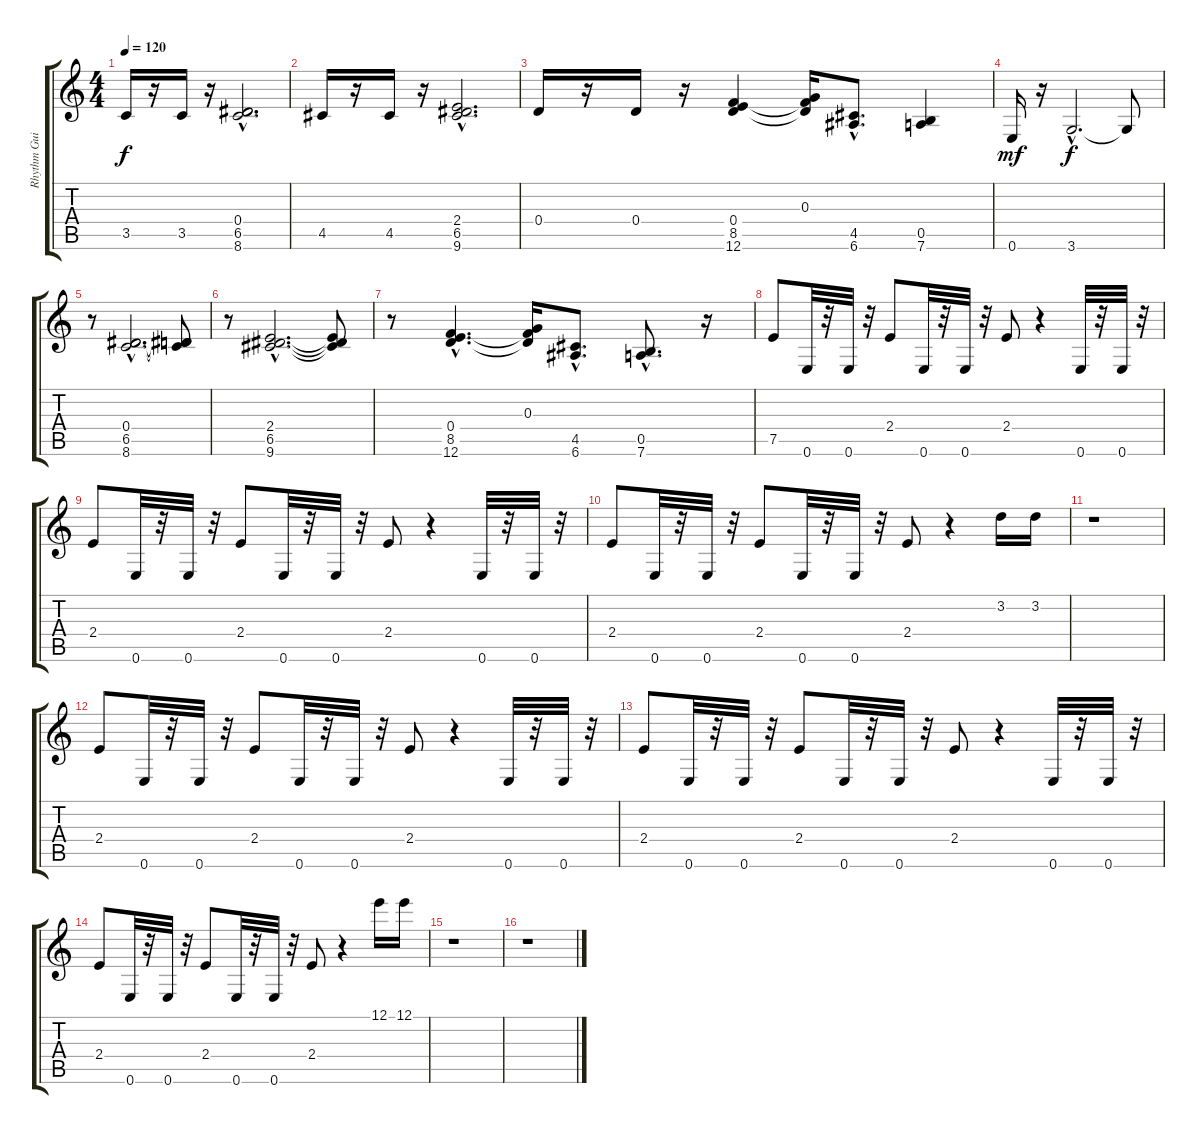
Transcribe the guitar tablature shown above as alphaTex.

\track ("Rhythm Guitar" "Rhythm Gui") {instrument overdrivenguitar}
\staff {score tabs}
\tuning (E4 B3 G3 D3 A2 E2) {hide}
\ts (4 4)
\tempo 120
\clef g2
\ks c
3.5.16{dy f} r.16 3.5.16 r.16 (0.4{hac} 6.5{hac} 8.6{hac}).2{d} |
4.5.16 r.16 4.5.16 r.16 (2.4{hac} 6.5{hac} 9.6{hac}).2{d} |
0.4.16 r.16 0.4.16 r.16 (0.4 8.5 12.6).4 (0.3 0.4{t} 8.5{t}).16 (4.5{hac} 6.6{hac}).8{d} (0.5 7.6).4 |
0.6.16{dy mf} r.16 3.6{hac}.2{d dy f} 3.6{t}.8 |
r.8 (0.4{hac} 6.5{hac} 8.6{hac}).2{d} (0.4{t} 6.5{t} 8.6{t}).8 |
r.8 (2.4{hac} 6.5{hac} 9.6{hac}).2{d} (2.4{t} 6.5{t} 9.6{t}).8 |
r.8 (0.4{hac} 8.5{hac} 12.6{hac}).4{d} (0.3 0.4{t} 8.5{t}).16 (4.5{hac} 6.6{hac}).8{d} (0.5{hac} 7.6{hac}).8{d} r.16 |
7.5.8 0.6.32 r.32 0.6.32 r.32 2.4.8 0.6.32 r.32 0.6.32 r.32 2.4.8 r.4 0.6.32 r.32 0.6.32 r.32 |
2.4.8 0.6.32 r.32 0.6.32 r.32 2.4.8 0.6.32 r.32 0.6.32 r.32 2.4.8 r.4 0.6.32 r.32 0.6.32 r.32 |
2.4.8 0.6.32 r.32 0.6.32 r.32 2.4.8 0.6.32 r.32 0.6.32 r.32 2.4.8 r.4 3.2.16 3.2.16 |
r.1 |
2.4.8 0.6.32 r.32 0.6.32 r.32 2.4.8 0.6.32 r.32 0.6.32 r.32 2.4.8 r.4 0.6.32 r.32 0.6.32 r.32 |
2.4.8 0.6.32 r.32 0.6.32 r.32 2.4.8 0.6.32 r.32 0.6.32 r.32 2.4.8 r.4 0.6.32 r.32 0.6.32 r.32 |
2.4.8 0.6.32 r.32 0.6.32 r.32 2.4.8 0.6.32 r.32 0.6.32 r.32 2.4.8 r.4 12.1.16 12.1.16 |
r.1 |
r.1
